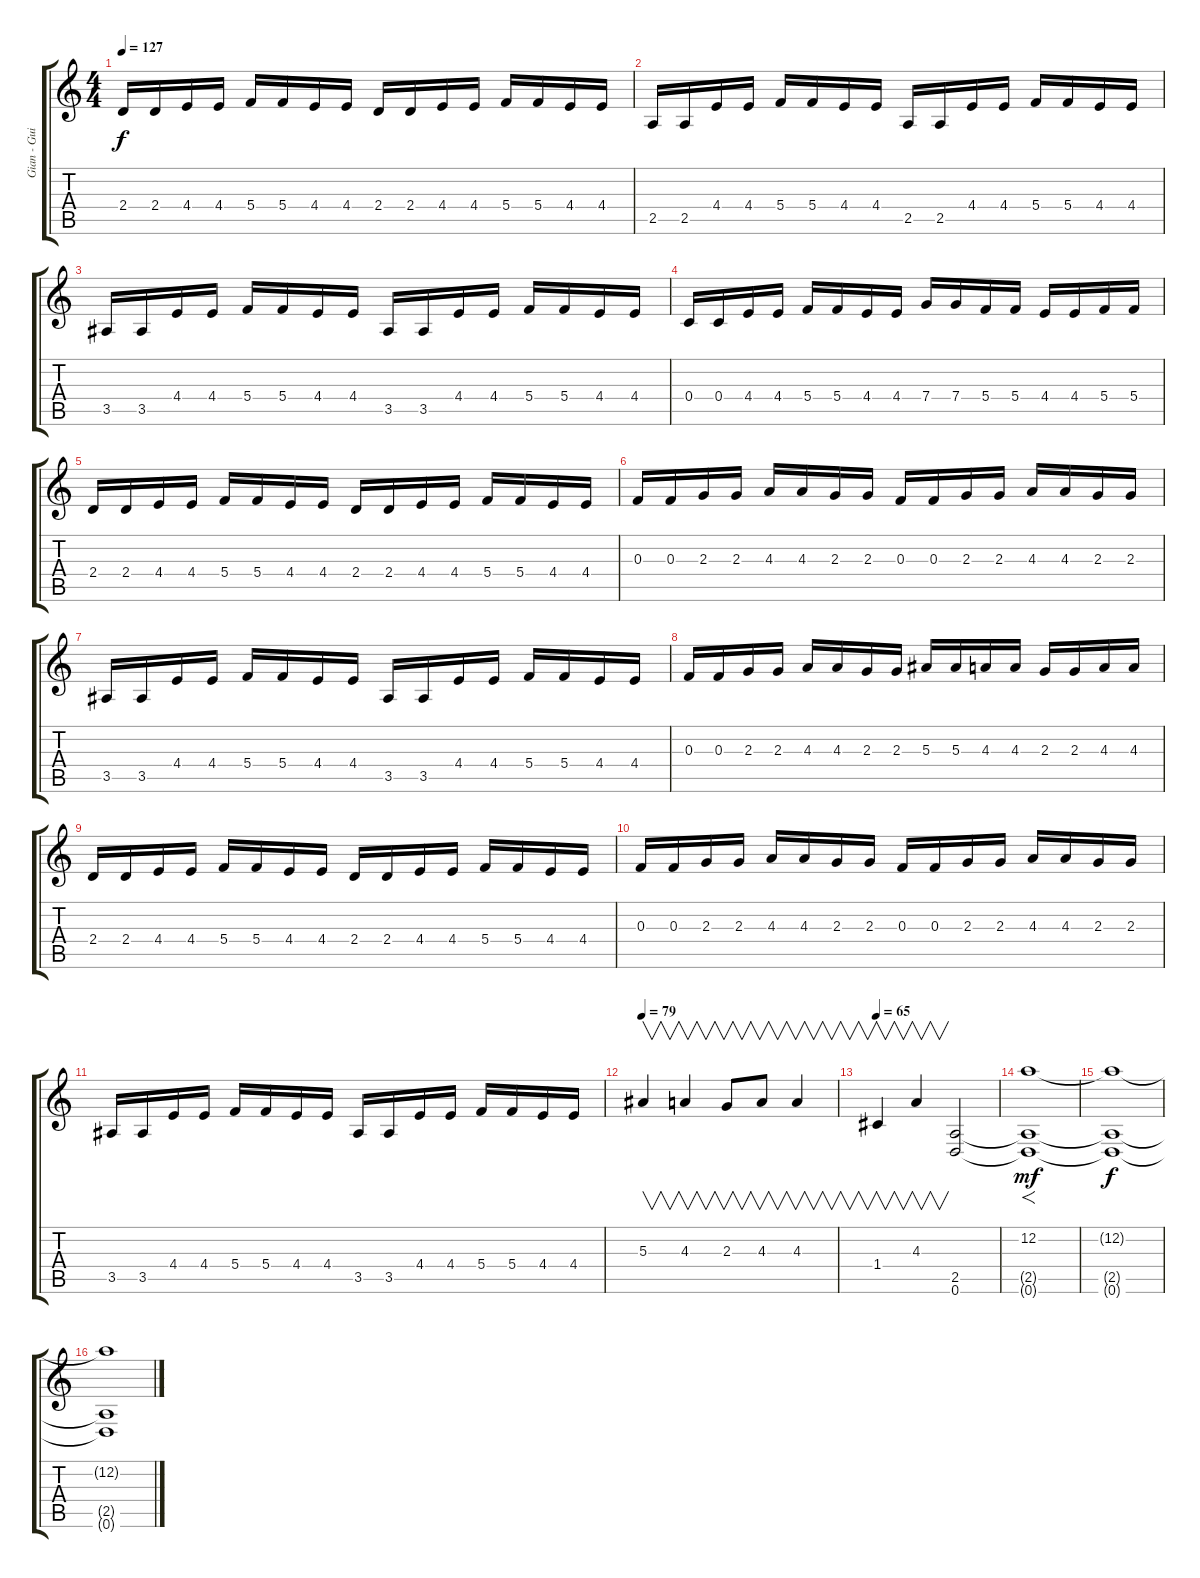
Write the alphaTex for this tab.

\track ("Gian - Guitar 2" "Gian - Gui") {instrument distortionguitar}
\staff {score tabs}
\tuning (D4 A3 F3 C3 G2 D2) {hide}
\ts (4 4)
\tempo 127
\clef g2
\ks c
2.4.16{dy f} 2.4.16 4.4.16 4.4.16 5.4.16 5.4.16 4.4.16 4.4.16 2.4.16 2.4.16 4.4.16 4.4.16 5.4.16 5.4.16 4.4.16 4.4.16 |
2.5.16 2.5.16 4.4.16 4.4.16 5.4.16 5.4.16 4.4.16 4.4.16 2.5.16 2.5.16 4.4.16 4.4.16 5.4.16 5.4.16 4.4.16 4.4.16 |
3.5.16 3.5.16 4.4.16 4.4.16 5.4.16 5.4.16 4.4.16 4.4.16 3.5.16 3.5.16 4.4.16 4.4.16 5.4.16 5.4.16 4.4.16 4.4.16 |
0.4.16 0.4.16 4.4.16 4.4.16 5.4.16 5.4.16 4.4.16 4.4.16 7.4.16 7.4.16 5.4.16 5.4.16 4.4.16 4.4.16 5.4.16 5.4.16 |
2.4.16 2.4.16 4.4.16 4.4.16 5.4.16 5.4.16 4.4.16 4.4.16 2.4.16 2.4.16 4.4.16 4.4.16 5.4.16 5.4.16 4.4.16 4.4.16 |
0.3.16 0.3.16 2.3.16 2.3.16 4.3.16 4.3.16 2.3.16 2.3.16 0.3.16 0.3.16 2.3.16 2.3.16 4.3.16 4.3.16 2.3.16 2.3.16 |
3.5.16 3.5.16 4.4.16 4.4.16 5.4.16 5.4.16 4.4.16 4.4.16 3.5.16 3.5.16 4.4.16 4.4.16 5.4.16 5.4.16 4.4.16 4.4.16 |
0.3.16 0.3.16 2.3.16 2.3.16 4.3.16 4.3.16 2.3.16 2.3.16 5.3.16 5.3.16 4.3.16 4.3.16 2.3.16 2.3.16 4.3.16 4.3.16 |
2.4.16 2.4.16 4.4.16 4.4.16 5.4.16 5.4.16 4.4.16 4.4.16 2.4.16 2.4.16 4.4.16 4.4.16 5.4.16 5.4.16 4.4.16 4.4.16 |
0.3.16 0.3.16 2.3.16 2.3.16 4.3.16 4.3.16 2.3.16 2.3.16 0.3.16 0.3.16 2.3.16 2.3.16 4.3.16 4.3.16 2.3.16 2.3.16 |
3.5.16 3.5.16 4.4.16 4.4.16 5.4.16 5.4.16 4.4.16 4.4.16 3.5.16 3.5.16 4.4.16 4.4.16 5.4.16 5.4.16 4.4.16 4.4.16 |
\tempo 79
5.3.4{v} 4.3.4{v} 2.3.8{v} 4.3.8{v} 4.3.4{v} |
\tempo 65
1.4.4{v} 4.3.4{v} (2.5 0.6).2 |
(12.2 2.5{t} 0.6{t}).1{f dy mf volume 8} |
(12.2{t} 2.5{t} 0.6{t}).1{dy f} |
(12.2{t} 2.5{t} 0.6{t}).1
